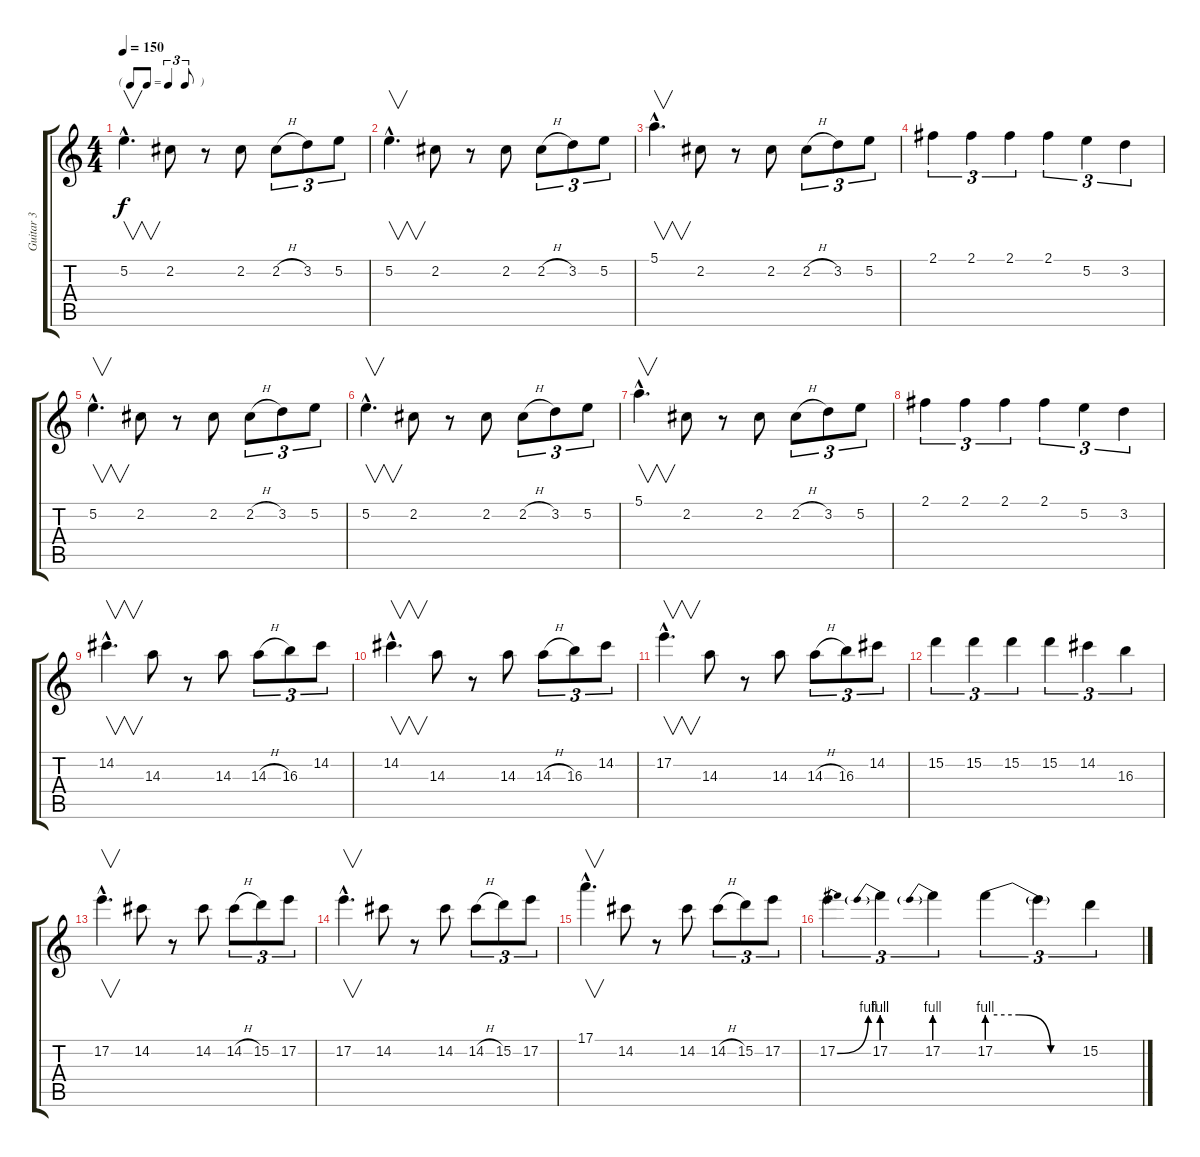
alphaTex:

\track ("Guitar 3" "Guitar 3") {instrument overdrivenguitar}
\staff {score tabs}
\tuning (E4 B3 G3 D3 A2 E2) {hide}
\ts (4 4)
\tf triplet8th
\tempo 150
\clef g2
\ks c
5.2{hac}.4{v d dy f} 2.2.8 r.8 2.2.8 2.2{h}.8{tu (3 2)} 3.2.8{tu (3 2)} 5.2.8{tu (3 2)} |
5.2{hac}.4{v d} 2.2.8 r.8 2.2.8 2.2{h}.8{tu (3 2)} 3.2.8{tu (3 2)} 5.2.8{tu (3 2)} |
5.1{hac}.4{v d} 2.2.8 r.8 2.2.8 2.2{h}.8{tu (3 2)} 3.2.8{tu (3 2)} 5.2.8{tu (3 2)} |
2.1.4{tu (3 2)} 2.1.4{tu (3 2)} 2.1.4{tu (3 2)} 2.1.4{tu (3 2)} 5.2.4{tu (3 2)} 3.2.4{tu (3 2)} |
5.2{hac}.4{v d} 2.2.8 r.8 2.2.8 2.2{h}.8{tu (3 2)} 3.2.8{tu (3 2)} 5.2.8{tu (3 2)} |
5.2{hac}.4{v d} 2.2.8 r.8 2.2.8 2.2{h}.8{tu (3 2)} 3.2.8{tu (3 2)} 5.2.8{tu (3 2)} |
5.1{hac}.4{v d} 2.2.8 r.8 2.2.8 2.2{h}.8{tu (3 2)} 3.2.8{tu (3 2)} 5.2.8{tu (3 2)} |
2.1.4{tu (3 2)} 2.1.4{tu (3 2)} 2.1.4{tu (3 2)} 2.1.4{tu (3 2)} 5.2.4{tu (3 2)} 3.2.4{tu (3 2)} |
14.2{hac}.4{v d} 14.3.8 r.8 14.3.8 14.3{h}.8{tu (3 2)} 16.3.8{tu (3 2)} 14.2.8{tu (3 2)} |
14.2{hac}.4{v d} 14.3.8 r.8 14.3.8 14.3{h}.8{tu (3 2)} 16.3.8{tu (3 2)} 14.2.8{tu (3 2)} |
17.2{hac}.4{v d} 14.3.8 r.8 14.3.8 14.3{h}.8{tu (3 2)} 16.3.8{tu (3 2)} 14.2.8{tu (3 2)} |
15.2.4{tu (3 2)} 15.2.4{tu (3 2)} 15.2.4{tu (3 2)} 15.2.4{tu (3 2)} 14.2.4{tu (3 2)} 16.3.4{tu (3 2)} |
17.2{hac}.4{v d} 14.2.8 r.8 14.2.8 14.2{h}.8{tu (3 2)} 15.2.8{tu (3 2)} 17.2.8{tu (3 2)} |
17.2{hac}.4{v d} 14.2.8 r.8 14.2.8 14.2{h}.8{tu (3 2)} 15.2.8{tu (3 2)} 17.2.8{tu (3 2)} |
17.1{hac}.4{v d} 14.2.8 r.8 14.2.8 14.2{h}.8{tu (3 2)} 15.2.8{tu (3 2)} 17.2.8{tu (3 2)} |
17.2{be (bend 0 0 60 4)}.4{tu (3 2)} 17.2{be (prebend 0 4 60 4)}.4{tu (3 2)} 17.2{be (prebend 0 4 60 4)}.4{tu (3 2)} 17.2{be (custom 0 4 20 4 40 0 60 0)}.4{tu (3 2)} 17.2{t}.4{tu (3 2)} 15.2.4{tu (3 2)}
